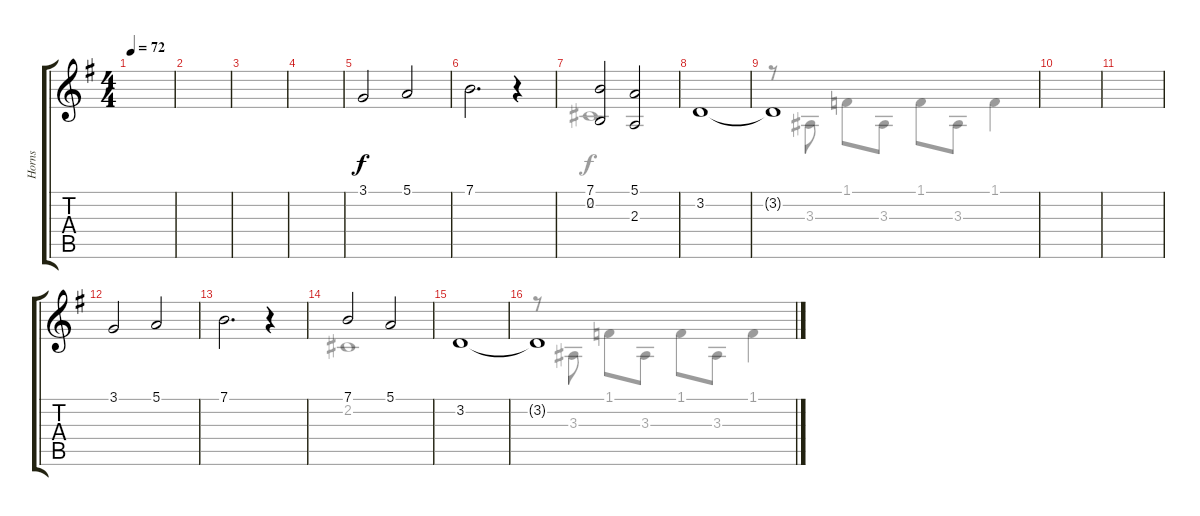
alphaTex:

\track ("Horns" "Horns") {instrument frenchhorn}
\staff {score tabs}
\tuning (E4 B3 G3 D3 A2 E2) {hide}
\voice
\ts (4 4)
\tempo 72
\clef g2
\ks g
|
|
|
|
3.1.2 5.1.2 |
7.1.2{d} r.4 |
(7.1 0.2).2 (5.1 2.3).2 |
3.2.1 |
3.2{t}.1 |
|
|
3.1.2 5.1.2 |
7.1.2{d} r.4 |
7.1.2 5.1.2 |
3.2.1 |
3.2{t}.1
\voice
\clef g2
\ottava regular
\simile none
\ks g
|
|
|
|
|
|
2.2.1 |
|
r.8 3.3.8 1.1.8 3.3.8 1.1.8 3.3.8 1.1.4 |
|
|
|
|
2.2.1 |
|
r.8 3.3.8 1.1.8 3.3.8 1.1.8 3.3.8 1.1.4
